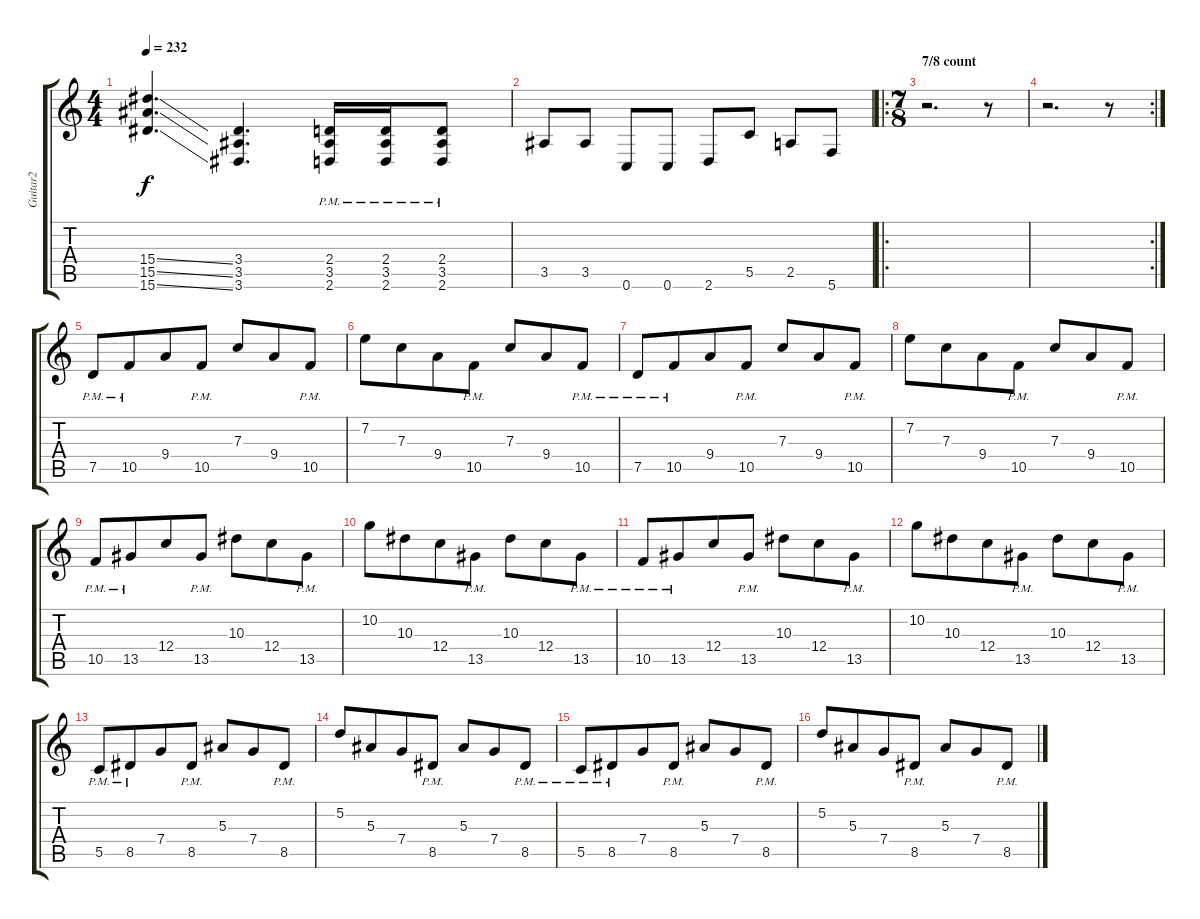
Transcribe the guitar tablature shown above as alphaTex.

\track ("Guitar2" "Guitar2") {instrument distortionguitar}
\staff {score tabs}
\tuning (D4 A3 F3 C3 G2 C2) {hide}
\ts (4 4)
\tempo 232
\clef g2
\ks c
(15.4{ss} 15.5{ss} 15.6{ss}).4{d dy f} (3.4 3.5 3.6).4{d} (2.4{pm} 3.5 2.6).16 (2.4{pm} 3.5 2.6).16 (2.4{pm} 3.5 2.6).8 |
3.5.8 3.5.8 0.6.8 0.6.8 2.6.8 5.5.8 2.5.8 5.6.8 |
\ro
\ts (7 8)
\section ("" "7/8 count")
r.2{d} r.8 |
\rc 2
r.2{d} r.8 |
7.5{pm}.8 10.5{pm}.8 9.4.8 10.5{pm}.8 7.3.8 9.4.8 10.5{pm}.8 |
7.2.8 7.3.8 9.4.8 10.5{pm}.8 7.3.8 9.4.8 10.5{pm}.8 |
7.5{pm}.8 10.5{pm}.8 9.4.8 10.5{pm}.8 7.3.8 9.4.8 10.5{pm}.8 |
7.2.8 7.3.8 9.4.8 10.5{pm}.8 7.3.8 9.4.8 10.5{pm}.8 |
10.5{pm}.8 13.5{pm}.8 12.4.8 13.5{pm}.8 10.3.8 12.4.8 13.5{pm}.8 |
10.2.8 10.3.8 12.4.8 13.5{pm}.8 10.3.8 12.4.8 13.5{pm}.8 |
10.5{pm}.8 13.5{pm}.8 12.4.8 13.5{pm}.8 10.3.8 12.4.8 13.5{pm}.8 |
10.2.8 10.3.8 12.4.8 13.5{pm}.8 10.3.8 12.4.8 13.5{pm}.8 |
5.5{pm}.8 8.5{pm}.8 7.4.8 8.5{pm}.8 5.3.8 7.4.8 8.5{pm}.8 |
5.2.8 5.3.8 7.4.8 8.5{pm}.8 5.3.8 7.4.8 8.5{pm}.8 |
5.5{pm}.8 8.5{pm}.8 7.4.8 8.5{pm}.8 5.3.8 7.4.8 8.5{pm}.8 |
5.2.8 5.3.8 7.4.8 8.5{pm}.8 5.3.8 7.4.8 8.5{pm}.8
